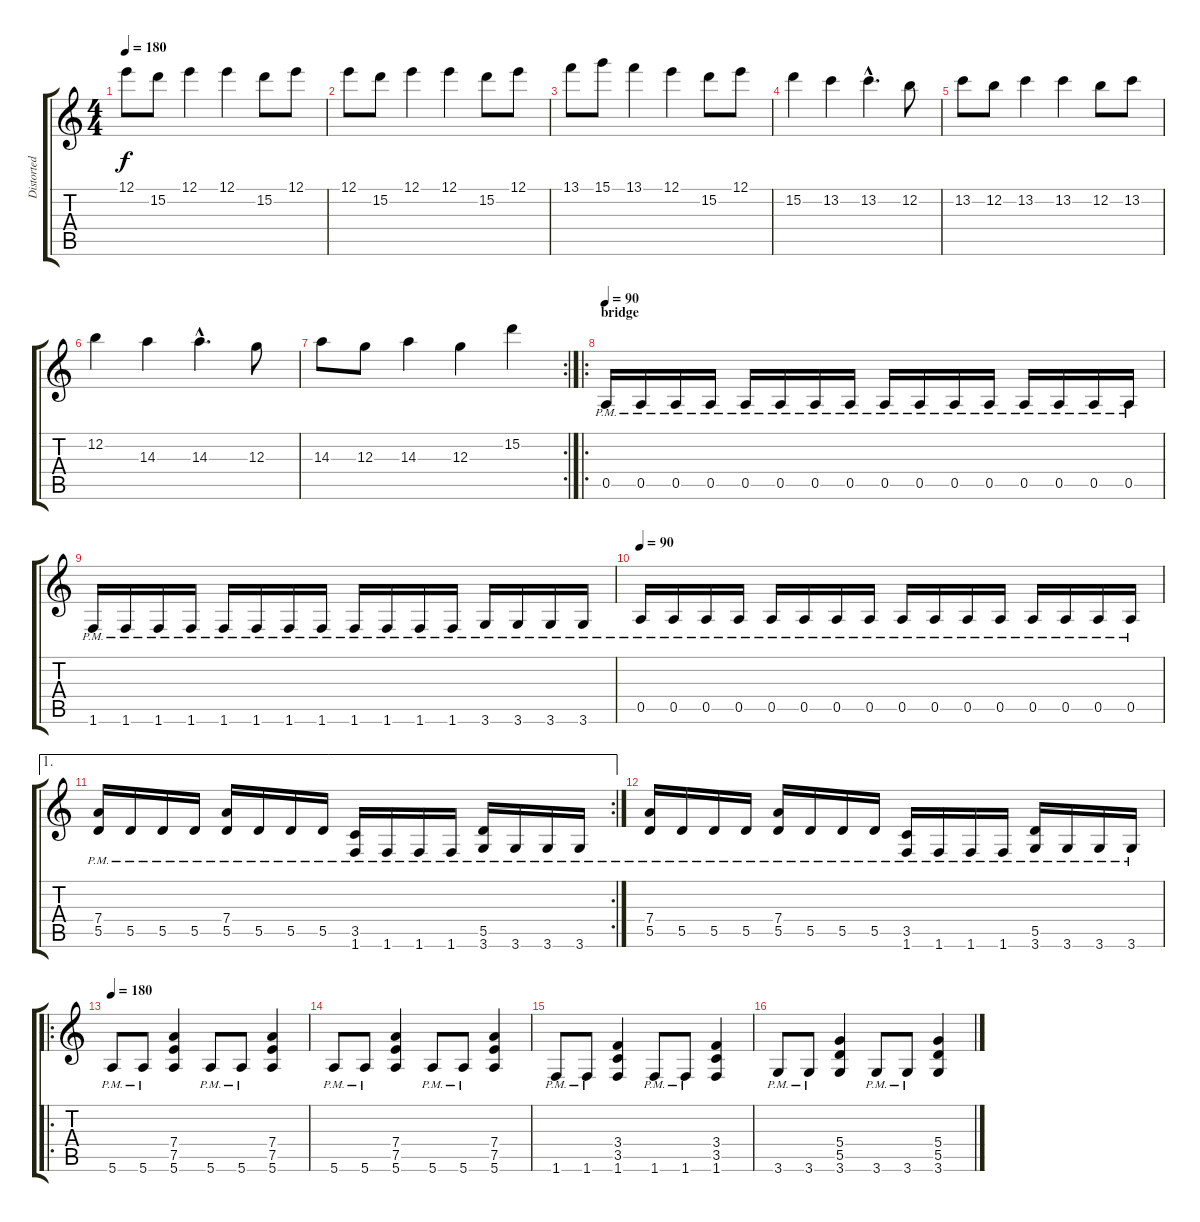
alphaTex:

\track ("Distorted Gtr 2" "Distorted ") {instrument acousticguitarnylon}
\staff {score tabs}
\tuning (E4 B3 G3 D3 A2 E2) {hide}
\ts (4 4)
\tempo 180
\clef g2
\ks aminor
12.1.8{dy f} 15.2.8 12.1.4 12.1.4 15.2.8 12.1.8 |
12.1.8 15.2.8 12.1.4 12.1.4 15.2.8 12.1.8 |
13.1.8 15.1.8 13.1.4 12.1.4 15.2.8 12.1.8 |
15.2.4 13.2.4 13.2{hac}.4{d} 12.2.8 |
13.2.8 12.2.8 13.2.4 13.2.4 12.2.8 13.2.8 |
12.2.4 14.3.4 14.3{hac}.4{d} 12.3.8 |
\rc 2
14.3.8 12.3.8 14.3.4 12.3.4 15.2.4 |
\ro
\section ("" "bridge")
\tempo 90
0.5{pm}.16 0.5{pm}.16 0.5{pm}.16 0.5{pm}.16 0.5{pm}.16 0.5{pm}.16 0.5{pm}.16 0.5{pm}.16 0.5{pm}.16 0.5{pm}.16 0.5{pm}.16 0.5{pm}.16 0.5{pm}.16 0.5{pm}.16 0.5{pm}.16 0.5{pm}.16 |
1.6{pm}.16 1.6{pm}.16 1.6{pm}.16 1.6{pm}.16 1.6{pm}.16 1.6{pm}.16 1.6{pm}.16 1.6{pm}.16 1.6{pm}.16 1.6{pm}.16 1.6{pm}.16 1.6{pm}.16 3.6{pm}.16 3.6{pm}.16 3.6{pm}.16 3.6{pm}.16 |
\tempo 90
0.5{pm}.16 0.5{pm}.16 0.5{pm}.16 0.5{pm}.16 0.5{pm}.16 0.5{pm}.16 0.5{pm}.16 0.5{pm}.16 0.5{pm}.16 0.5{pm}.16 0.5{pm}.16 0.5{pm}.16 0.5{pm}.16 0.5{pm}.16 0.5{pm}.16 0.5{pm}.16 |
\ae 1
\rc 2
(7.4 5.5{pm}).16 5.5{pm}.16 5.5{pm}.16 5.5{pm}.16 (7.4 5.5{pm}).16 5.5{pm}.16 5.5{pm}.16 5.5{pm}.16 (3.5{pm} 1.6{pm}).16 1.6{pm}.16 1.6{pm}.16 1.6{pm}.16 (5.5{pm} 3.6{pm}).16 3.6{pm}.16 3.6{pm}.16 3.6{pm}.16 |
(7.4 5.5{pm}).16 5.5{pm}.16 5.5{pm}.16 5.5{pm}.16 (7.4 5.5{pm}).16 5.5{pm}.16 5.5{pm}.16 5.5{pm}.16 (3.5{pm} 1.6{pm}).16 1.6{pm}.16 1.6{pm}.16 1.6{pm}.16 (5.5{pm} 3.6{pm}).16 3.6{pm}.16 3.6{pm}.16 3.6{pm}.16 |
\ro
\tempo 180
5.6{pm}.8 5.6{pm}.8 (7.4 7.5 5.6).4 5.6{pm}.8 5.6{pm}.8 (7.4 7.5 5.6).4 |
5.6{pm}.8 5.6{pm}.8 (7.4 7.5 5.6).4 5.6{pm}.8 5.6{pm}.8 (7.4 7.5 5.6).4 |
1.6{pm}.8 1.6{pm}.8 (3.4 3.5 1.6).4 1.6{pm}.8 1.6{pm}.8 (3.4 3.5 1.6).4 |
3.6{pm}.8 3.6{pm}.8 (5.4 5.5 3.6).4 3.6{pm}.8 3.6{pm}.8 (5.4 5.5 3.6).4
